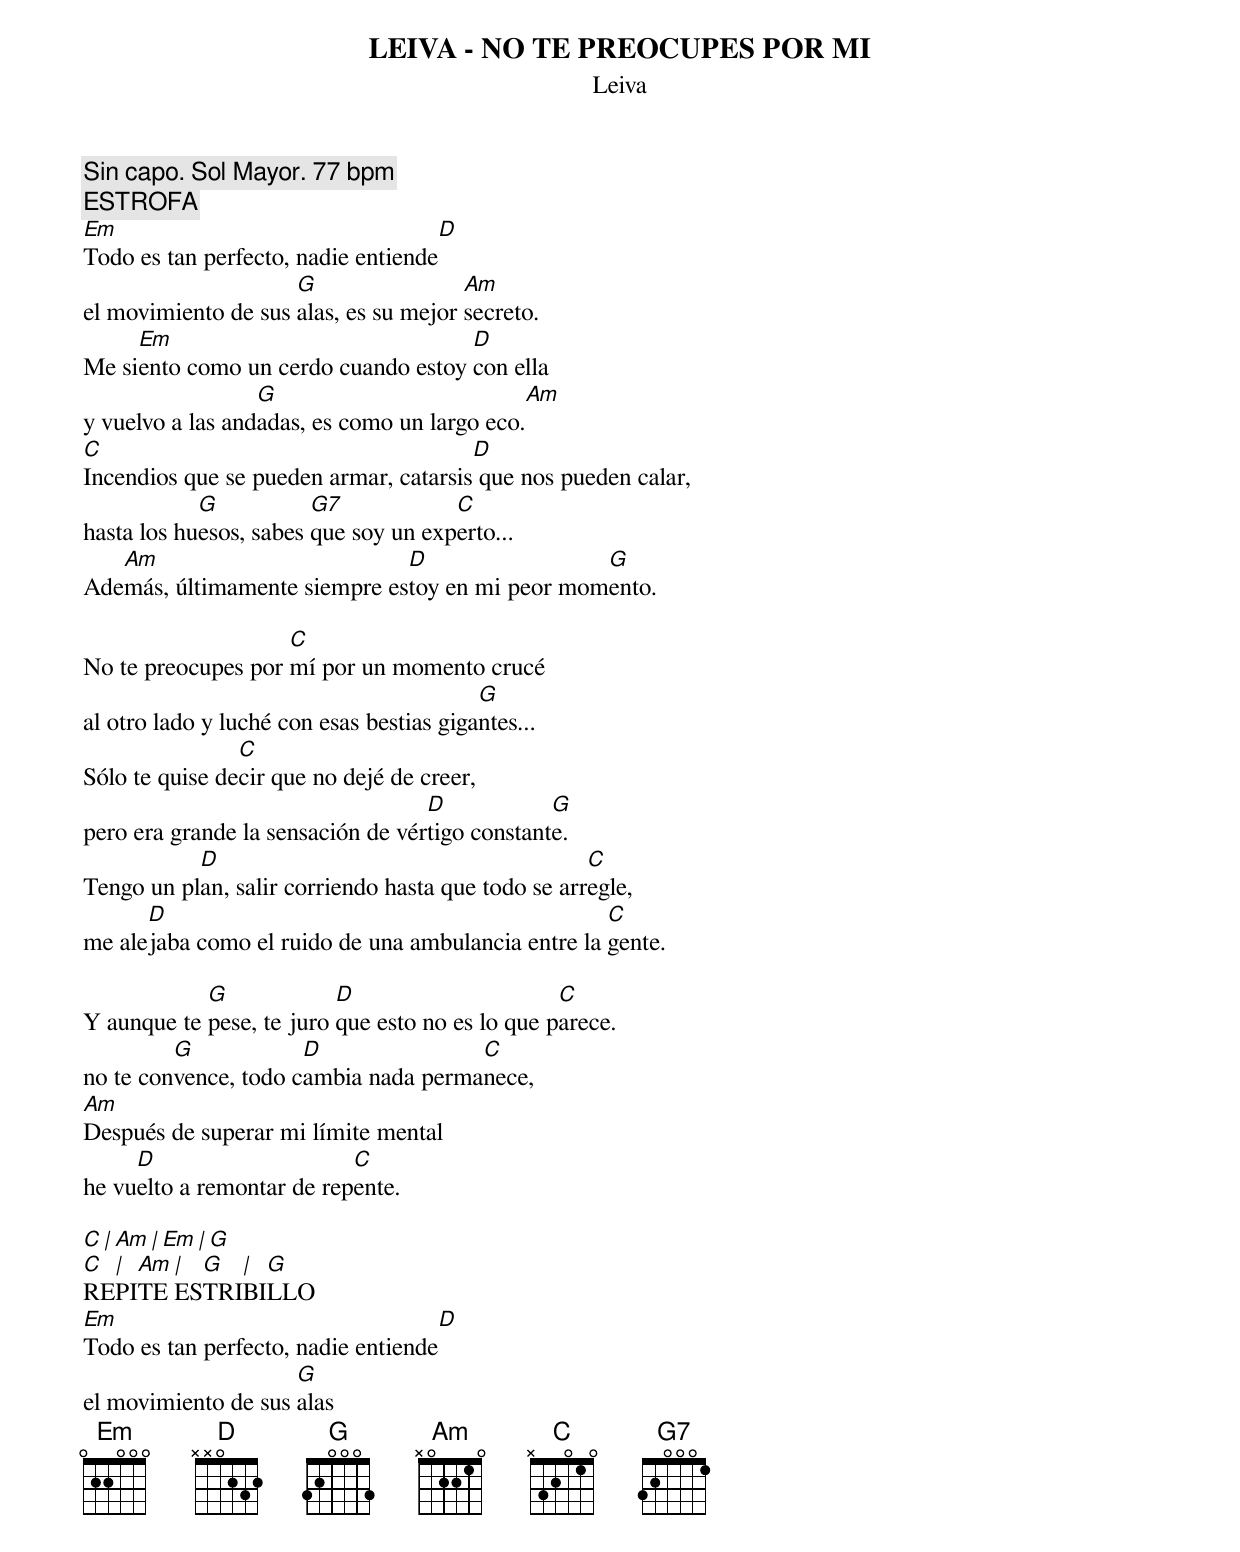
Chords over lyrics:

LEIVA - NO TE PREOCUPES POR MI
Leiva
Sin capo. Sol Mayor. 77 bpm
ESTROFA
Em			             D
Todo es tan perfecto, nadie entiende
                     G	               Am
el movimiento de sus alas, es su mejor secreto.
     Em		 	             D
Me siento como un cerdo cuando estoy con ella
                  G		               Am
y vuelvo a las andadas, es como un largo eco.
C	       			       D
Incendios que se pueden armar, catarsis que nos pueden calar,
            G           G7            C
hasta los huesos, sabes que soy un experto...
   Am                         D                 G
Además, últimamente siempre estoy en mi peor momento.

                    C
No te preocupes por mí por un momento crucé
                                          G
al otro lado y luché con esas bestias gigantes...
                C
Sólo te quise decir que no dejé de creer,
                                   D            G
pero era grande la sensación de vértigo constante.
           D                                        C
Tengo un plan, salir corriendo hasta que todo se arregle,
      D                                             C
me alejaba como el ruido de una ambulancia entre la gente.

            G             D                      C
Y aunque te pese, te juro que esto no es lo que parece.
         G            D               C
no te convence, todo cambia nada permanece,
Am
Después de superar mi límite mental
     D                     C
he vuelto a remontar de repente.

C | Am | Em | G
C | Am | G  | G
REPITE ESTRIBILLO
Em			               D
Todo es tan perfecto, nadie entiende
                     G
el movimiento de sus alas
